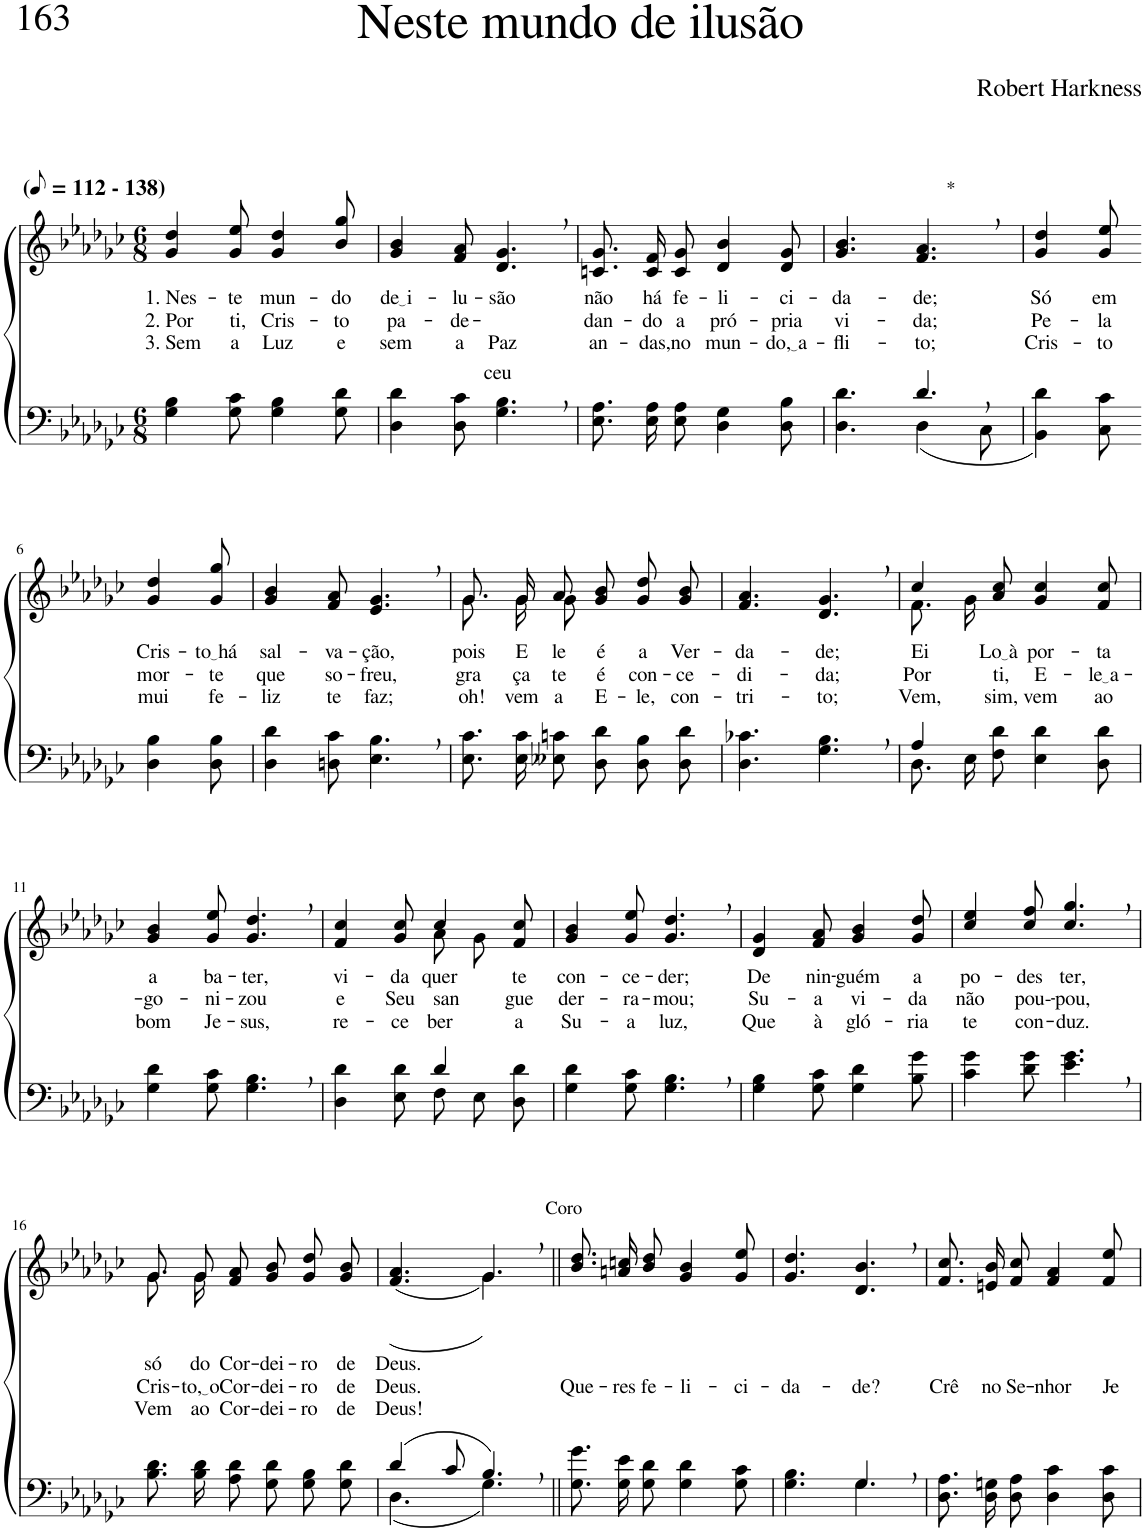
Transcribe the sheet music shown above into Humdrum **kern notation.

**kern	**kern	**text	**text	**text
*part2	*part1	*part1	*part1	*part1
*staff2	*staff1	*staff1	*staff1	*staff1
*I"Parte III e IV	*I"Parte I e II	*	*	*
*clefF4	*clefG2	*	*	*
*Trd2c3	*Trd2c3	*	*	*
*k[b-e-a-d-g-c-]	*k[b-e-a-d-g-c-]	*	*	*
*M6/8	*M6/8	*	*	*
*MM56	*MM56	*	*	*
=1	=1	=1	=1	=1
!	!LO:TX:a:B:t=(	!	!	!
!	!LO:TX:a:B:t=- 138)	!	!	!
!	!	!LO:LY:b	!LO:LY:b	!LO:LY:b
4G-\ 4B-\	4g-/ 4dd-/	1. Nes-	2. Por	3. Sem
!	!	!LO:LY:b	!LO:LY:b	!LO:LY:b
8G-\ 8c-\	8g-/ 8ee-/	-te	ti,	a
!	!	!LO:LY:b	!LO:LY:b	!LO:LY:b
4G-\ 4B-\	4g-/ 4dd-/	mun-	Cris-	Luz
!	!	!LO:LY:b	!LO:LY:b	!LO:LY:b
8G-\ 8d-\	8b-/ 8gg-/	-do	-to	e
=2	=2	=2	=2	=2
!	!	!LO:LY:b	!LO:LY:b	!LO:LY:b
4D-\ 4d-\	4g-/ 4b-/	de i	pa-	sem
!	!	!LO:LY:b	!LO:LY:b	!LO:LY:b
8D-\ 8c-\	8f/ 8a-/	-lu-	-de-	a
!	!	!LO:LY:b	!LO:LY:b	!LO:LY:b
4.G-\, 4.B-\,	4.d-/, 4.g-/,	-são	-ceu	Paz
=3	=3	=3	=3	=3
!	!	!LO:LY:b	!LO:LY:b	!LO:LY:b
8.E-\ 8.A-\L	8.cn/ 8.g-/L	não	dan-	an-
!	!	!LO:LY:b	!LO:LY:b	!LO:LY:b
16E-\ 16A-\K	16c/ 16f/K	há	-do	-das,
!	!	!LO:LY:b	!LO:LY:b	!LO:LY:b
8E-\ 8A-\J	8c/ 8g-/J	fe-	a	no
!	!	!LO:LY:b	!LO:LY:b	!LO:LY:b
4D-\ 4G-\	4d-/ 4b-/	-li-	pró-	mun-
!	!	!LO:LY:b	!LO:LY:b	!LO:LY:b
8D-\ 8B-\	8d-/ 8g-/	-ci-	-pria	do, a
=4	=4	=4	=4	=4
*^	*	*	*	*
!	!	!	!LO:LY:b	!LO:LY:b	!LO:LY:b
4.ryy	4.D-\ 4.d-\	4.g-/ 4.b-/	-da-	vi-	-fli-
!	!	!LO:TX:a:t=*	!	!	!
!	!	!	!LO:LY:b	!LO:LY:b	!LO:LY:b
4.d-,/	4D-\	4.f/, 4.a-/,	-de;	-da;	-to;
.	8C-\	.	.	.	.
=5	=5	=5	=5	=5	=5
!	!	!	!LO:LY:b	!LO:LY:b	!LO:LY:b
*v	*v	*	*	*	*
4BB-\ 4d-\	4g-/ 4dd-/	Só	Pe-	Cris-
!	!	!LO:LY:b	!LO:LY:b	!LO:LY:b
8C-\ 8c-\	8g-/ 8ee-/	em	-la	-to
!!LO:LB:g=z
=6-	=6-	=6-	=6-	=6-
!	!	!LO:LY:b	!LO:LY:b	!LO:LY:b
4D-\ 4B-\	4g-/ 4dd-/	Cris-	mor-	mui
!	!	!LO:LY:b	!LO:LY:b	!LO:LY:b
8D-\ 8B-\	8g-/ 8gg-/	to há	-te	fe-
=7	=7	=7	=7	=7
!	!	!LO:LY:b	!LO:LY:b	!LO:LY:b
4D-\ 4d-\	4g-/ 4b-/	sal-	que	-liz
!	!	!LO:LY:b	!LO:LY:b	!LO:LY:b
8Dn\ 8c-\	8f/ 8a-/	-va-	so-	te
!	!	!LO:LY:b	!LO:LY:b	!LO:LY:b
4.E-\, 4.B-\,	4.e-/, 4.g-/,	-ção,	-freu,	faz;
=8	=8	=8	=8	=8
*	*^	*	*	*
!	!	!	!LO:LY:b	!LO:LY:b	!LO:LY:b
8.E-\ 8.c-\L	8.g-/L	8.g-\L	pois	gra-	oh!
!	!	!	!LO:LY:b	!LO:LY:b	!LO:LY:b
16E-\ 16c-\K	16g-/K	16g-\K	E-	-ça	vem
!	!	!	!LO:LY:b	!LO:LY:b	!LO:LY:b
8E--X\ 8cn\J	8a-/J	8g-\J	-le	te	a
!	!	!	!LO:LY:b	!LO:LY:b	!LO:LY:b
8D-\ 8d-\L	8g-/ 8b-/L	4.ryy	é	é	E-
!	!	!	!LO:LY:b	!LO:LY:b	!LO:LY:b
8D-\ 8B-\	8g-/ 8dd-/	.	a	con-	-le,
!	!	!	!LO:LY:b	!LO:LY:b	!LO:LY:b
8D-\ 8d-\J	8g-/ 8b-/J	.	Ver-	-ce-	con-
*	*v	*v	*	*	*
=9	=9	=9	=9	=9
!	!	!LO:LY:b	!LO:LY:b	!LO:LY:b
4.D-\ 4.c-X\	4.f/ 4.a-/	-da-	-di-	-tri-
!	!	!LO:LY:b	!LO:LY:b	!LO:LY:b
4.G-\, 4.B-\,	4.d-/, 4.g-/,	-de;	-da;	-to;
=10	=10	=10	=10	=10
*^	*^	*	*	*
!	!	!	!	!LO:LY:b	!LO:LY:b	!LO:LY:b
4A-/	8.D-\L	4cc-/	8.f\L	Ei-	Por	Vem,
.	16E-\K	.	16g-\Jk	.	.	.
!	!	!	!	!LO:LY:b	!LO:LY:b	!LO:LY:b
2ryy	8F\ 8d-\J	8a-/ 8cc-/	8ryy	Lo à	ti,	sim,
!	!	!	!	!LO:LY:b	!LO:LY:b	!LO:LY:b
.	4E-\ 4d-\	4g-/ 4cc-/	4.ryy	por-	E-	vem
!	!	!	!	!LO:LY:b	!LO:LY:b	!LO:LY:b
.	8D-\ 8d-\	8f/ 8cc-/	.	-ta	le a	ao
*	*	*v	*v	*	*	*
!!LO:LB:g=z
=11	=11	=11	=11	=11	=11
!	!	!	!LO:LY:b	!LO:LY:b	!LO:LY:b
*v	*v	*	*	*	*
4G-\ 4d-\	4g-/ 4b-/	a	-go-	bom
!	!	!LO:LY:b	!LO:LY:b	!LO:LY:b
8G-\ 8c-\	8g-/ 8ee-/	ba-	-ni-	Je-
!	!	!LO:LY:b	!LO:LY:b	!LO:LY:b
4.G-\, 4.B-\,	4.g-/, 4.dd-/,	-ter,	-zou	-sus,
=12	=12	=12	=12	=12
*^	*	*	*	*
!	!	!	!LO:LY:b	!LO:LY:b	!LO:LY:b
*	*	*^	*	*	*
4.ryy	4D-\ 4d-\	4f/ 4cc-/	4.ryy	vi-	e	re-
!	!	!	!	!LO:LY:b	!LO:LY:b	!LO:LY:b
.	8E-\ 8d-\	8g-/ 8cc-/	.	-da	Seu	-ce-
!	!	!	!	!LO:LY:b	!LO:LY:b	!LO:LY:b
4d-/	8F\L	4cc-/	8a-\L	quer	san-	-ber
.	8E-\	.	8g-\J	.	.	.
!	!	!	!	!LO:LY:b	!LO:LY:b	!LO:LY:b
8ryy	8D-\ 8d-\J	8f/ 8cc-/	8ryy	te	-gue	a
=13	=13	=13	=13	=13	=13	=13
!	!	!	!	!LO:LY:b	!LO:LY:b	!LO:LY:b
*v	*v	*	*	*	*	*
*	*v	*v	*	*	*
4G-\ 4d-\	4g-/ 4b-/	con-	der-	Su-
!	!	!LO:LY:b	!LO:LY:b	!LO:LY:b
8G-\ 8c-\	8g-/ 8ee-/	-ce-	-ra-	-a
!	!	!LO:LY:b	!LO:LY:b	!LO:LY:b
4.G-\, 4.B-\,	4.g-/, 4.dd-/,	-der;	-mou;	luz,
=14	=14	=14	=14	=14
!	!	!LO:LY:b	!LO:LY:b	!LO:LY:b
4G-\ 4B-\	4d-/ 4g-/	De	Su-	Que
!	!	!LO:LY:b	!LO:LY:b	!LO:LY:b
8G-\ 8c-\	8f/ 8a-/	nin-	-a	à
!	!	!LO:LY:b	!LO:LY:b	!LO:LY:b
4G-\ 4d-\	4g-/ 4b-/	-guém	vi-	gló-
!	!	!LO:LY:b	!LO:LY:b	!LO:LY:b
8B-\ 8g-\	8g-/ 8dd-/	a	-da	-ria
=15	=15	=15	=15	=15
!	!	!LO:LY:b	!LO:LY:b	!LO:LY:b
4c-\ 4g-\	4cc-/ 4ee-/	po-	não	te
!	!	!LO:LY:b	!LO:LY:b	!LO:LY:b
8d-\ 8g-\	8cc-/ 8ff/	-des	pou--	con-
!	!	!LO:LY:b	!LO:LY:b	!LO:LY:b
4.e-\, 4.g-\,	4.cc-/, 4.gg-/,	ter,	-pou,	-duz.
!!LO:LB:g=z
=16	=16	=16	=16	=16
!	!	!LO:LY:b	!LO:LY:b	!LO:LY:b
*	*^	*	*	*
8.B-\ 8.d-\L	8.g-/L	8.g-/L	só	Cris-	Vem
!	!	!	!LO:LY:b	!LO:LY:b	!LO:LY:b
16B-\ 16d-\K	16g-/K	8g-/J	do	to, o	ao
!	!	!	!LO:LY:b	!LO:LY:b	!LO:LY:b
8A-\ 8d-\J	8f/ 8a-/J	.	Cor-	Cor-	Cor-
.	.	4..ryy	.	.	.
!	!	!	!LO:LY:b	!LO:LY:b	!LO:LY:b
8G-\ 8d-\L	8g-/ 8b-/L	.	-dei-	-dei-	-dei-
!	!	!	!LO:LY:b	!LO:LY:b	!LO:LY:b
8G-\ 8B-\	8g-/ 8dd-/	.	-ro	-ro	-ro
!	!	!	!LO:LY:b	!LO:LY:b	!LO:LY:b
8G-\ 8d-\J	8g-/ 8b-/J	.	de	de	de
=17	=17	=17	=17	=17	=17
*^	*	*	*	*	*
!	!	!	!	!LO:LY:b	!LO:LY:b	!LO:LY:b
(4d-/	(4.D-\	4.ryy	(4.f/ 4.a-/	Deus.	Deus.	Deus!
8c-/	.	.	.	.	.	.
!	!	!LO:TX:a:t=Coro	!	!	!	!
4.B-,/)	4.G-\)	(4.g-,\	4.g-/)	.	.	.
=18||	=18||	=18||	=18||	=18||	=18||	=18||
!	!	!	!	!	!LO:LY:b	!
*v	*v	*	*	*	*	*
*	*v	*v	*	*	*
8.G-\ 8.g-\L	8.b-\ 8.dd-\L	.	Que-	.
!	!	!	!LO:LY:b	!
16G-\ 16e-\K	16an\ 16ccn\K	.	-res	.
!	!	!	!LO:LY:b	!
8G-\ 8d-\J	8b-\ 8dd-\J	.	fe-	.
!	!	!	!LO:LY:b	!
4G-\ 4d-\	4g-/ 4b-/	.	-li-	.
!	!	!	!LO:LY:b	!
8G-\ 8c-\	8g-/ 8ee-/	.	-ci-	.
=19	=19	=19	=19	=19
*^	*	*	*	*
!	!	!	!	!LO:LY:b	!
4.G-\ 4.B-\	4.ryy	4.g-/ 4.dd-/	.	-da-	.
!	!	!	!	!LO:LY:b	!
4.G-,\	4.G-/	4.d-/, 4.b-/,	.	-de?	.
=20	=20	=20	=20	=20	=20
!	!	!	!	!LO:LY:b	!
*v	*v	*	*	*	*
8.D-\ 8.A-\L	8.f/ 8.cc-/L	.	Crê	.
!	!	!	!LO:LY:b	!
16D-\ 16Gn\K	16en/ 16b-/K	.	no	.
!	!	!	!LO:LY:b	!
8D-\ 8A-\J	8f/ 8cc-/J	.	Se-	.
!	!	!	!LO:LY:b	!
4D-\ 4c-\	4f/ 4a-/	.	-nhor	.
!	!	!	!LO:LY:b	!
8D-\ 8c-\	8f/ 8ee-/	.	Je-	.
=	=	=	=	=
*-	*-	*-	*-	*-
